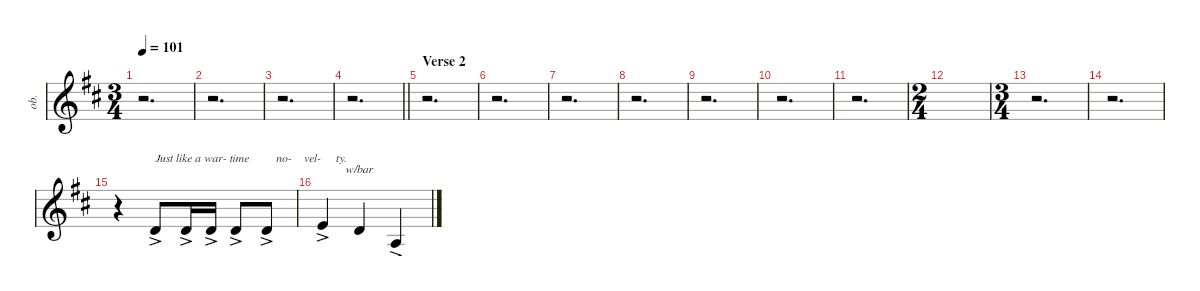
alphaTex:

\defaultSystemsLayout 4
\hideDynamics
\bracketExtendMode nobrackets
\otherSystemsTrackNameOrientation horizontal
\track ("Jason Newsted (Vocals)" "ob.") {defaultSystemsLayout 32 instrument oboe}
\staff {score}
\tuning (E4 B3 G3 D3 A2 E2)
\ts (3 4)
\tempo 101
\clef g2
\ks bminor
r.2{d dy f beam Down} |
r.2{d beam Down} |
r.2{d beam Down} |
\barLineRight lightlight
r.2{d beam Down} |
\section ("" "Verse 2")
r.2{d beam Down} |
r.2{d beam Down} |
r.2{d beam Down} |
r.2{d beam Down} |
r.2{d beam Down} |
r.2{d beam Down} |
r.2{d beam Down} |
\ts (2 4)
\beaming (8 2 2)
|
\ts (3 4)
\beaming (8 2 2 2)
r.2{d beam Down} |
r.2{d beam Down} |
r.4{beam Down} 3.2{ac acc forcenatural}.8{txt "Just like a war- time         no-    vel-     ty." beam Up} 3.2{ac acc forcenatural}.16{beam Up} 3.2{ac acc forcenatural}.16{beam Up} 3.2{ac acc forcenatural}.8{beam Up} 3.2{ac acc forcenatural}.8{beam Up} |
5.2{ac acc forcenatural}.4{beam Up} 3.2{acc forcenatural}.4{tbe (custom default 0 0 30 -10 30 -10 60 -10) beam Up} 2.3{ac acc forcenatural}.4{beam Up}
